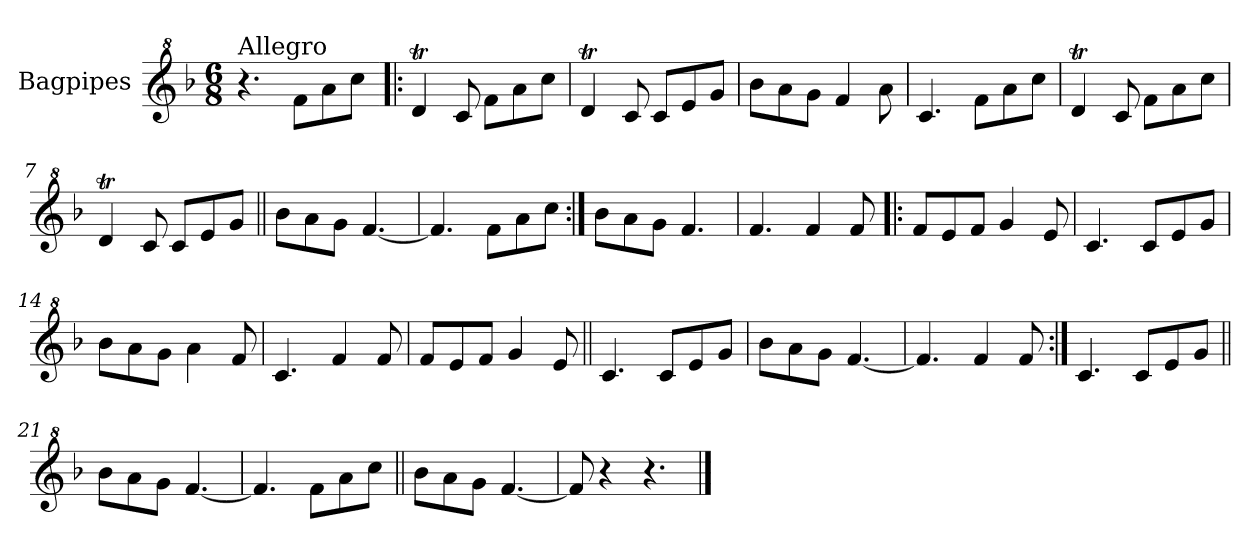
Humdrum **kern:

**kern
*part1
*staff1
*I"Bagpipes
*I'Bag
*clefG^2
*k[b-]
*F:
*M6/8
=1
!LO:TX:a:t=Allegro
4.r
8ff\L
8aa\
8ccc\J
=2!|:
4ddT/
8cc/
8ff\L
8aa\
8ccc\J
=3
4ddT/
8cc/
8cc/L
8ee/
8gg/J
=4
8bb-\L
8aa\
8gg\J
4ff/
8aa\
=5
4.cc/
8ff\L
8aa\
8ccc\J
=6
4ddT/
8cc/
8ff\L
8aa\
8ccc\J
=7
4ddT/
8cc/
8cc/L
8ee/
8gg/J
!!LO:LB:g=z
=8||
8bb-\L
8aa\
8gg\J
[4.ff/
=9
4.ff/]
8ff\L
8aa\
8ccc\J
=10:|!
8bb-\L
8aa\
8gg\J
4.ff/
=11
4.ff/
4ff/
8ff/
=12!|:
8ff/L
8ee/
8ff/J
4gg/
8ee/
=13
4.cc/
8cc/L
8ee/
8gg/J
=14
8bb-\L
8aa\
8gg\J
4aa\
8ff/
=15
4.cc/
4ff/
8ff/
!!LO:LB:g=z
=16
8ff/L
8ee/
8ff/J
4gg/
8ee/
=17||
4.cc/
8cc/L
8ee/
8gg/J
=18
8bb-\L
8aa\
8gg\J
[4.ff/
=19
4.ff/]
4ff/
8ff/
=20:|!
4.cc/
8cc/L
8ee/
8gg/J
=21||
8bb-\L
8aa\
8gg\J
[4.ff/
=22
4.ff/]
8ff\L
8aa\
8ccc\J
=23||
8bb-\L
8aa\
8gg\J
[4.ff/
!!LO:LB:g=z
=24
8ff/]
4r
4.r
==
*-
